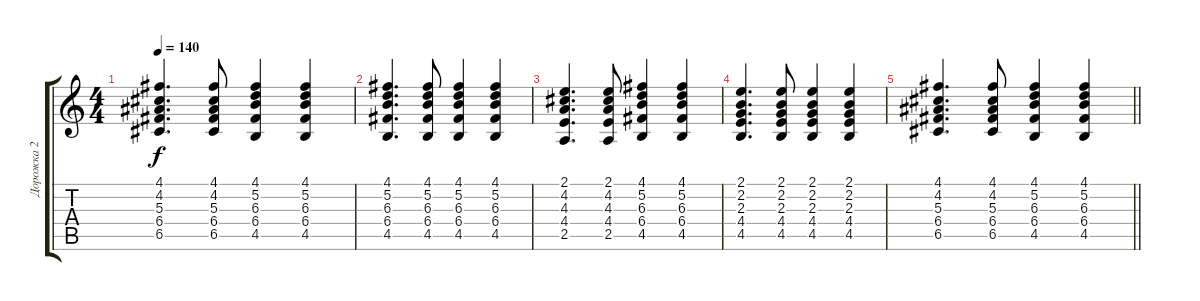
\track ("Дорожка 2" "Дорожка 2") {instrument acousticguitarsteel}
\staff {score tabs}
\tuning (D4 A3 F3 C3 G2 D2) {hide}
\ts (4 4)
\tempo 140
\clef g2
\ks c
(4.1 4.2 5.3 6.4 6.5).4{d dy f} (4.1 4.2 5.3 6.4 6.5).8 (4.1 5.2 6.3 6.4 4.5).4 (4.1 5.2 6.3 6.4 4.5).4 |
(4.1 5.2 6.3 6.4 4.5).4{d} (4.1 5.2 6.3 6.4 4.5).8 (4.1 5.2 6.3 6.4 4.5).4 (4.1 5.2 6.3 6.4 4.5).4 |
(2.1 4.2 4.3 4.4 2.5).4{d} (2.1 4.2 4.3 4.4 2.5).8 (4.1 5.2 6.3 6.4 4.5).4 (4.1 5.2 6.3 6.4 4.5).4 |
(2.1 2.2 2.3 4.4 4.5).4{d} (2.1 2.2 2.3 4.4 4.5).8 (2.1 2.2 2.3 4.4 4.5).4 (2.1 2.2 2.3 4.4 4.5).4 |
\barLineRight lightlight
(4.1 4.2 5.3 6.4 6.5).4{d} (4.1 4.2 5.3 6.4 6.5).8 (4.1 5.2 6.3 6.4 4.5).4 (4.1 5.2 6.3 6.4 4.5).4
